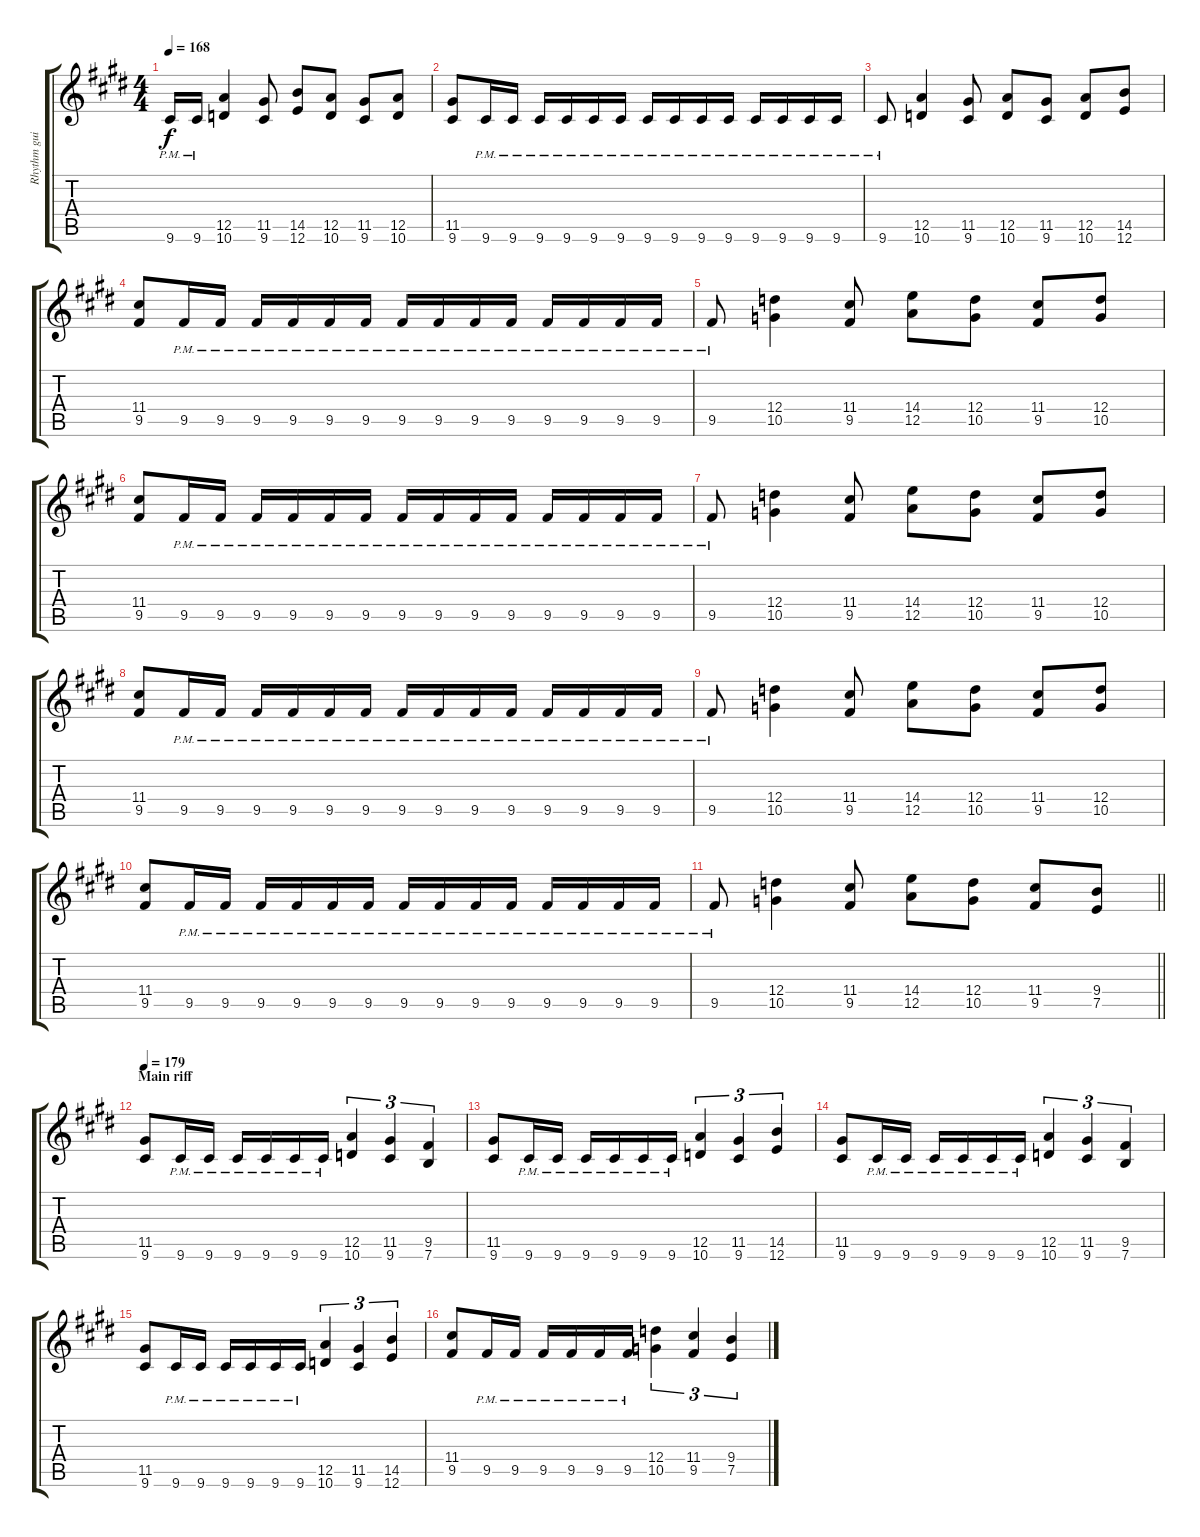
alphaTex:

\track ("Rhythm guitar II (Marcus Siepen)" "Rhythm gui") {instrument distortionguitar}
\staff {score tabs}
\tuning (E4 B3 G3 D3 A2 E2) {hide}
\ts (4 4)
\tempo 168
\clef g2
\ks c#minor
9.6{pm}.16{dy f} 9.6{pm}.16 (12.5 10.6).4 (11.5 9.6).8 (14.5 12.6).8 (12.5 10.6).8 (11.5 9.6).8 (12.5 10.6).8 |
(11.5 9.6).8 9.6{pm}.16 9.6{pm}.16 9.6{pm}.16 9.6{pm}.16 9.6{pm}.16 9.6{pm}.16 9.6{pm}.16 9.6{pm}.16 9.6{pm}.16 9.6{pm}.16 9.6{pm}.16 9.6{pm}.16 9.6{pm}.16 9.6{pm}.16 |
9.6{pm}.8 (12.5 10.6).4 (11.5 9.6).8 (12.5 10.6).8 (11.5 9.6).8 (12.5 10.6).8 (14.5 12.6).8 |
(11.4 9.5).8 9.5{pm}.16 9.5{pm}.16 9.5{pm}.16 9.5{pm}.16 9.5{pm}.16 9.5{pm}.16 9.5{pm}.16 9.5{pm}.16 9.5{pm}.16 9.5{pm}.16 9.5{pm}.16 9.5{pm}.16 9.5{pm}.16 9.5{pm}.16 |
9.5{pm}.8 (12.4 10.5).4 (11.4 9.5).8 (14.4 12.5).8 (12.4 10.5).8 (11.4 9.5).8 (12.4 10.5).8 |
(11.4 9.5).8 9.5{pm}.16 9.5{pm}.16 9.5{pm}.16 9.5{pm}.16 9.5{pm}.16 9.5{pm}.16 9.5{pm}.16 9.5{pm}.16 9.5{pm}.16 9.5{pm}.16 9.5{pm}.16 9.5{pm}.16 9.5{pm}.16 9.5{pm}.16 |
9.5{pm}.8 (12.4 10.5).4 (11.4 9.5).8 (14.4 12.5).8 (12.4 10.5).8 (11.4 9.5).8 (12.4 10.5).8 |
(11.4 9.5).8 9.5{pm}.16 9.5{pm}.16 9.5{pm}.16 9.5{pm}.16 9.5{pm}.16 9.5{pm}.16 9.5{pm}.16 9.5{pm}.16 9.5{pm}.16 9.5{pm}.16 9.5{pm}.16 9.5{pm}.16 9.5{pm}.16 9.5{pm}.16 |
9.5{pm}.8 (12.4 10.5).4 (11.4 9.5).8 (14.4 12.5).8 (12.4 10.5).8 (11.4 9.5).8 (12.4 10.5).8 |
(11.4 9.5).8 9.5{pm}.16 9.5{pm}.16 9.5{pm}.16 9.5{pm}.16 9.5{pm}.16 9.5{pm}.16 9.5{pm}.16 9.5{pm}.16 9.5{pm}.16 9.5{pm}.16 9.5{pm}.16 9.5{pm}.16 9.5{pm}.16 9.5{pm}.16 |
\barLineRight lightlight
9.5{pm}.8 (12.4 10.5).4 (11.4 9.5).8 (14.4 12.5).8 (12.4 10.5).8 (11.4 9.5).8 (9.4 7.5).8 |
\section ("" "Main riff")
\tempo 179
(11.5 9.6).8 9.6{pm}.16 9.6{pm}.16 9.6{pm}.16 9.6{pm}.16 9.6{pm}.16 9.6{pm}.16 (12.5 10.6).4{tu (3 2)} (11.5 9.6).4{tu (3 2)} (9.5 7.6).4{tu (3 2)} |
(11.5 9.6).8 9.6{pm}.16 9.6{pm}.16 9.6{pm}.16 9.6{pm}.16 9.6{pm}.16 9.6{pm}.16 (12.5 10.6).4{tu (3 2)} (11.5 9.6).4{tu (3 2)} (14.5 12.6).4{tu (3 2)} |
(11.5 9.6).8 9.6{pm}.16 9.6{pm}.16 9.6{pm}.16 9.6{pm}.16 9.6{pm}.16 9.6{pm}.16 (12.5 10.6).4{tu (3 2)} (11.5 9.6).4{tu (3 2)} (9.5 7.6).4{tu (3 2)} |
(11.5 9.6).8 9.6{pm}.16 9.6{pm}.16 9.6{pm}.16 9.6{pm}.16 9.6{pm}.16 9.6{pm}.16 (12.5 10.6).4{tu (3 2)} (11.5 9.6).4{tu (3 2)} (14.5 12.6).4{tu (3 2)} |
(11.4 9.5).8 9.5{pm}.16 9.5{pm}.16 9.5{pm}.16 9.5{pm}.16 9.5{pm}.16 9.5{pm}.16 (12.4 10.5).4{tu (3 2)} (11.4 9.5).4{tu (3 2)} (9.4 7.5).4{tu (3 2)}
